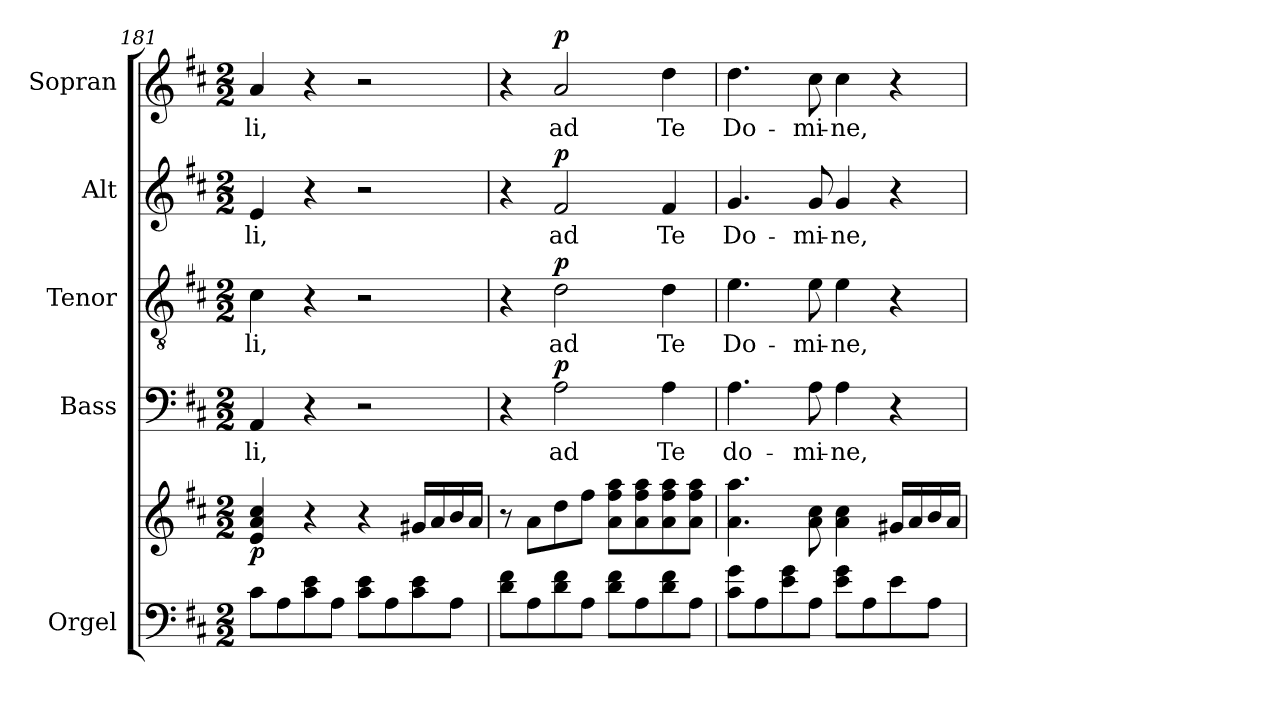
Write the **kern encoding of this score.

**kern	**kern	**dynam	**kern	**text	**dynam	**kern	**text	**dynam	**kern	**text	**dynam	**kern	**text	**dynam
*part5	*part5	*part5	*part4	*part4	*part4	*part3	*part3	*part3	*part2	*part2	*part2	*part1	*part1	*part1
*staff6	*staff5	*staff5/6	*staff4	*staff4	*staff4	*staff3	*staff3	*staff3	*staff2	*staff2	*staff2	*staff1	*staff1	*staff1
*I"Orgel	*	*	*I"Bass	*	*	*I"Tenor	*	*	*I"Alt	*	*	*I"Sopran	*	*
*I'Org.	*	*	*I'B	*	*	*I'T	*	*	*I'A	*	*	*I'S	*	*
!!LO:PB:g=z
*clefF4	*clefG2	*	*clefF4	*	*	*clefGv2	*	*	*clefG2	*	*	*clefG2	*	*
*k[f#c#]	*k[f#c#]	*	*k[f#c#]	*	*	*k[f#c#]	*	*	*k[f#c#]	*	*	*k[f#c#]	*	*
*D:	*D:	*	*D:	*	*	*D:	*	*	*D:	*	*	*D:	*	*
*M2/2	*M2/2	*	*M2/2	*	*	*M2/2	*	*	*M2/2	*	*	*M2/2	*	*
=181	=181	=181	=181	=181	=181	=181	=181	=181	=181	=181	=181	=181	=181	=181
!	!	!LO:DY:b	!	!LO:LY:b	!	!	!LO:LY:b	!	!	!LO:LY:b	!	!	!LO:LY:b	!
8c#\L	4e/ 4a/ 4cc#/	p	4AA/	-li,	.	4c#\	-li,	.	4e/	-li,	.	4a/	-li,	.
8A\	.	.	.	.	.	.	.	.	.	.	.	.	.	.
8c#\ 8e\	4r	.	4r	.	.	4r	.	.	4r	.	.	4r	.	.
8A\J	.	.	.	.	.	.	.	.	.	.	.	.	.	.
8c#\ 8e\L	4r	.	2r	.	.	2r	.	.	2r	.	.	2r	.	.
8A\	.	.	.	.	.	.	.	.	.	.	.	.	.	.
8c#\ 8e\	16g#X/LL	.	.	.	.	.	.	.	.	.	.	.	.	.
.	16a/	.	.	.	.	.	.	.	.	.	.	.	.	.
8A\J	16b/	.	.	.	.	.	.	.	.	.	.	.	.	.
.	16a/JJ	.	.	.	.	.	.	.	.	.	.	.	.	.
=182	=182	=182	=182	=182	=182	=182	=182	=182	=182	=182	=182	=182	=182	=182
8d\ 8f#\L	8r	.	4r	.	.	4r	.	.	4r	.	.	4r	.	.
8A\	8a\L	.	.	.	.	.	.	.	.	.	.	.	.	.
!	!	!	!	!LO:LY:b	!LO:DY:a	!	!LO:LY:b	!LO:DY:a	!	!LO:LY:b	!LO:DY:a	!	!LO:LY:b	!LO:DY:a
8d\ 8f#\	8dd\	.	2A\	ad	p	2d\	ad	p	2f#/	ad	p	2a/	ad	p
8A\J	8ff#\J	.	.	.	.	.	.	.	.	.	.	.	.	.
8d\ 8f#\L	8a\ 8ff#\ 8aa\L	.	.	.	.	.	.	.	.	.	.	.	.	.
8A\	8a\ 8ff#\ 8aa\	.	.	.	.	.	.	.	.	.	.	.	.	.
!	!	!	!	!LO:LY:b	!	!	!LO:LY:b	!	!	!LO:LY:b	!	!	!LO:LY:b	!
8d\ 8f#\	8a\ 8ff#\ 8aa\	.	4A\	Te	.	4d\	Te	.	4f#/	Te	.	4dd\	Te	.
8A\J	8a\ 8ff#\ 8aa\J	.	.	.	.	.	.	.	.	.	.	.	.	.
=183	=183	=183	=183	=183	=183	=183	=183	=183	=183	=183	=183	=183	=183	=183
!	!	!	!	!LO:LY:b	!	!	!LO:LY:b	!	!	!LO:LY:b	!	!	!LO:LY:b	!
8c#\ 8g\L	4.a\ 4.aa\	.	4.A\	do-	.	4.e\	Do-	.	4.g/	Do-	.	4.dd\	Do-	.
8A\	.	.	.	.	.	.	.	.	.	.	.	.	.	.
8e\ 8g\	.	.	.	.	.	.	.	.	.	.	.	.	.	.
!	!	!	!	!LO:LY:b	!	!	!LO:LY:b	!	!	!LO:LY:b	!	!	!LO:LY:b	!
8A\J	8a\ 8cc#\	.	8A\	-mi-	.	8e\	-mi-	.	8g/	-mi-	.	8cc#\	-mi-	.
!	!	!	!	!LO:LY:b	!	!	!LO:LY:b	!	!	!LO:LY:b	!	!	!LO:LY:b	!
8e\ 8g\L	4a\ 4cc#\	.	4A\	-ne,	.	4e\	-ne,	.	4g/	-ne,	.	4cc#\	-ne,	.
8A\	.	.	.	.	.	.	.	.	.	.	.	.	.	.
8e\	16g#X/LL	.	4r	.	.	4r	.	.	4r	.	.	4r	.	.
.	16a/	.	.	.	.	.	.	.	.	.	.	.	.	.
8A\J	16b/	.	.	.	.	.	.	.	.	.	.	.	.	.
.	16a/JJ	.	.	.	.	.	.	.	.	.	.	.	.	.
=	=	=	=	=	=	=	=	=	=	=	=	=	=	=
*-	*-	*-	*-	*-	*-	*-	*-	*-	*-	*-	*-	*-	*-	*-
